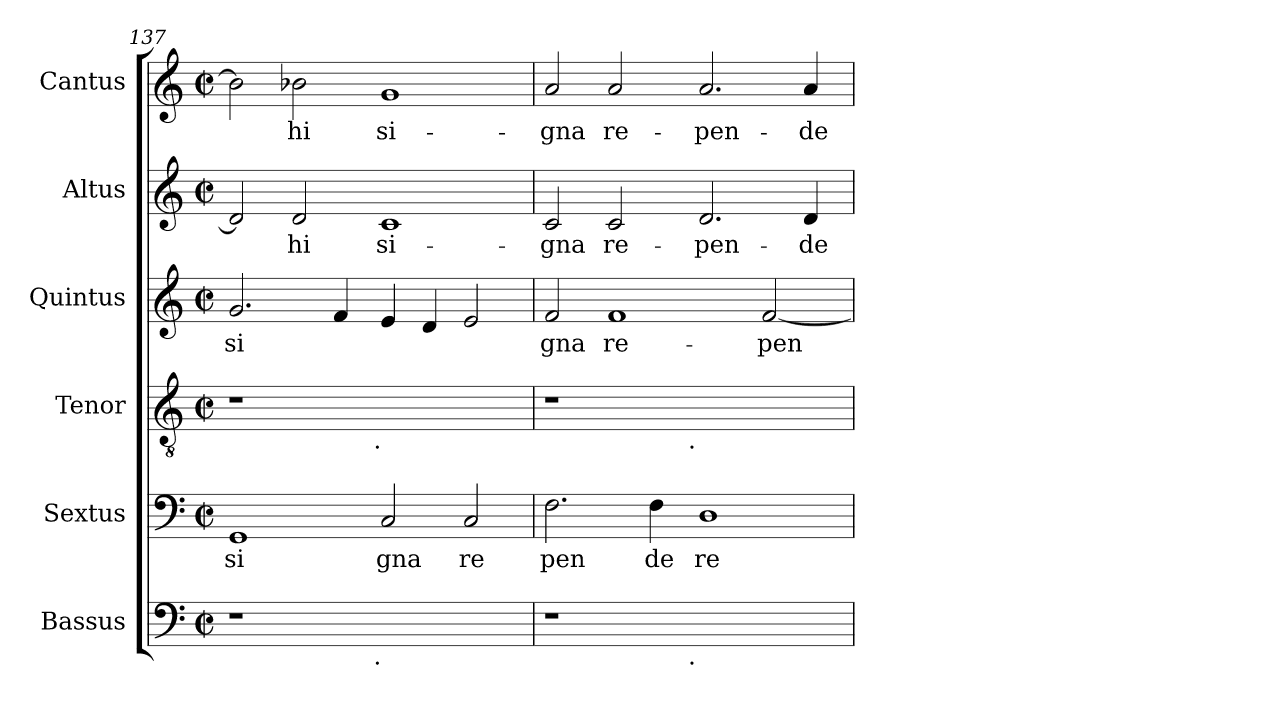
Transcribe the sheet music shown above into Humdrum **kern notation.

**kern	**kern	**text	**kern	**kern	**text	**kern	**text	**kern	**text
*part6	*part5	*part5	*part4	*part3	*part3	*part2	*part2	*part1	*part1
*staff6	*staff5	*staff5	*staff4	*staff3	*staff3	*staff2	*staff2	*staff1	*staff1
*I"Bassus	*I"Sextus	*	*I"Tenor	*I"Quintus	*	*I"Altus	*	*I"Cantus	*
*I'Bassus	*I'Sextus	*	*I'Tenor	*I'Quintus	*	*I'Altus	*	*I'Cantus	*
*clefF4	*clefF4	*	*clefGv2	*clefG2	*	*clefG2	*	*clefG2	*
*k[]	*k[]	*	*k[]	*k[]	*	*k[]	*	*k[]	*
*C:	*C:	*	*C:	*C:	*	*C:	*	*C:	*
*M2/2	*M2/2	*	*M2/2	*M2/2	*	*M2/2	*	*M2/2	*
*met(c|)	*met(c|)	*	*met(c|)	*met(c|)	*	*met(c|)	*	*met(c|)	*
=137	=137	=137	=137	=137	=137	=137	=137	=137	=137
!	!	!LO:LY:b:cj	!	!	!LO:LY:b:cj	!	!LO:LY:b:cj	!	!LO:LY:b:cj
*^	*	*	*^	*	*	*	*	*	*
1r	2ryy	1GG	si	1r	2ryy	2.g/	si-	2d/]	--	2b-\]	--
!	!	!	!	!	!	!	!	!	!LO:LY:b:cj	!	!LO:LY:b:cj
.	4ryy	.	.	.	4ryy	.	.	2d/	-hi	2b-X\	-hi
!	!	!	!	!	!	!	!LO:LY:b:cj	!	!	!	!
.	8...ryy	.	.	.	8...ryy	4f/	--	.	.	.	.
!	!	!	!	!	!LO:TX:b:t=.	!	!	!	!	!	!
!	!LO:TX:b:t=.	!	!	!	!	!	!	!	!	!	!
.	1ryy	.	.	.	1ryy	.	.	.	.	.	.
!	!	!	!LO:LY:b:cj	!	!	!	!LO:LY:b:cj	!	!LO:LY:b:cj	!	!LO:LY:b:cj
1ryy	.	2C/	gna	1ryy	.	4e/	--	1c	si-	1g	si-
!	!	!	!	!	!	!	!LO:LY:b:cj	!	!	!	!
.	.	.	.	.	.	4d/	--	.	.	.	.
!	!	!	!LO:LY:b:cj	!	!	!	!LO:LY:b:cj	!	!	!	!
.	.	2C/	re	.	.	2e/	--	.	.	.	.
.	64ryy	.	.	.	64ryy	.	.	.	.	.	.
=138	=138	=138	=138	=138	=138	=138	=138	=138	=138	=138	=138
!	!	!	!LO:LY:b:cj	!	!	!	!LO:LY:b:cj	!	!LO:LY:b:cj	!	!LO:LY:b:cj
1r	2ryy	2.F\	pen	1r	2ryy	2f/	-gna	2c/	-gna	2a/	-gna
!	!	!	!	!	!	!	!LO:LY:b:cj	!	!LO:LY:b:cj	!	!LO:LY:b:cj
.	4...ryy	.	.	.	4...ryy	1f	re-	2c/	re-	2a/	re-
!	!	!	!LO:LY:b:cj	!	!	!	!	!	!	!	!
.	.	4F\	de	.	.	.	.	.	.	.	.
!	!	!	!	!	!LO:TX:b:t=.	!	!	!	!	!	!
!	!LO:TX:b:t=.	!	!	!	!	!	!	!	!	!	!
.	1ryy	.	.	.	1ryy	.	.	.	.	.	.
!	!	!	!LO:LY:b:cj	!	!	!	!	!	!LO:LY:b:cj	!	!LO:LY:b:cj
1ryy	.	1D	re	1ryy	.	.	.	2.d/	-pen-	2.a/	-pen-
!	!	!	!	!	!	!	!LO:LY:b:cj	!	!	!	!
.	.	.	.	.	.	[<2f/	-pen-	.	.	.	.
!	!	!	!	!	!	!	!	!	!LO:LY:b:cj	!	!LO:LY:b:cj
.	.	.	.	.	.	.	.	4d/	-de-	4a/	-de-
.	32ryy	.	.	.	32ryy	.	.	.	.	.	.
*v	*v	*	*	*v	*v	*	*	*	*	*	*
=	=	=	=	=	=	=	=	=	=
*-	*-	*-	*-	*-	*-	*-	*-	*-	*-
